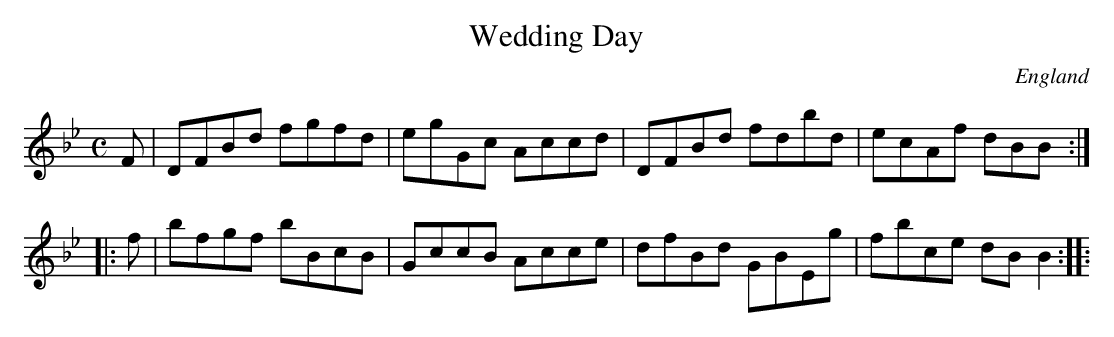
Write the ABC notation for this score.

X:1
T:Wedding Day
L:1/8
M:C
O:England
K:Bb
F | \
DFBd fgfd | egGc Accd | DFBd fdbd | ecAf dBB ::
f | \
bfgf bBcB | GccB Acce | dfBd GBEg | fbce dBB2 ::
